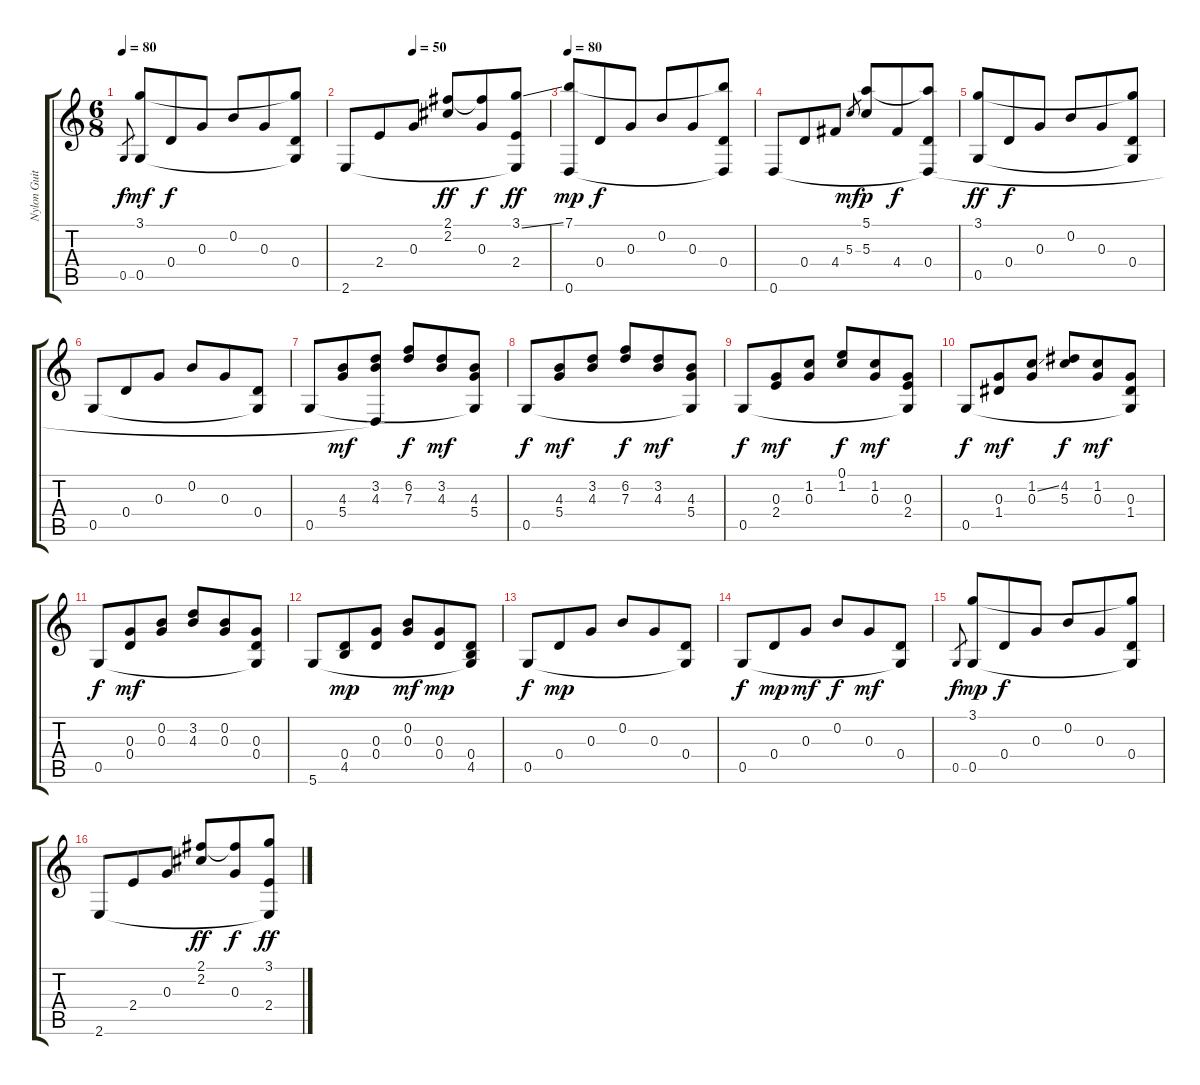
\track ("Nylon Guitar DGDGBE" "Nylon Guit") {instrument acousticguitarnylon}
\staff {score tabs}
\tuning (E4 B3 G3 D3 G2 D2) {hide}
\ts (6 8)
\tempo 80
\clef g2
\ks c
0.5.8{gr dy f instrument acousticguitarnylon} (3.1 0.5).8{dy mf} 0.4.8{dy f} 0.3.8 0.2.8 0.3.8 (3.1{t} 0.4 0.5{t}).8 |
\tempo (50 0.3333333333333333)
2.6.8 2.4.8 0.3.8 (2.1 2.2).8{dy ff} (2.1{t} 0.3).8{dy f} (3.1{ss} 2.4 2.6{t}).8{dy ff} |
\tempo 80
(7.1 0.6).8{dy mp} 0.4.8{dy f} 0.3.8 0.2.8 0.3.8 (7.1{t} 0.4 0.6{t}).8 |
0.6.8 0.4.8 4.4.8 5.3.8{gr dy mf} (5.1 5.3).8{dy p} 4.4.8{dy f} (5.1{t} 0.4 0.6{t}).8 |
(3.1 0.5).8{dy ff} 0.4.8{dy f} 0.3.8 0.2.8 0.3.8 (3.1{t} 0.4 0.5{t}).8 |
0.5.8 0.4.8 0.3.8 0.2.8 0.3.8 (0.4 0.5{t}).8 |
0.5.8 (4.3 5.4).8{dy mf} (3.2 4.3 0.6{t}).8 (6.2 7.3).8{dy f} (3.2 4.3).8{dy mf} (4.3 5.4 0.5{t}).8 |
0.5.8{dy f} (4.3 5.4).8{dy mf} (3.2 4.3).8 (6.2 7.3).8{dy f} (3.2 4.3).8{dy mf} (4.3 5.4 0.5{t}).8 |
0.5.8{dy f} (0.3 2.4).8{dy mf} (1.2 0.3).8 (0.1 1.2).8{dy f} (1.2 0.3).8{dy mf} (0.3 2.4 0.5{t}).8 |
0.5.8{dy f} (0.3 1.4).8{dy mf} (1.2{ss} 0.3).8 (4.2 5.3).8{dy f} (1.2 0.3).8{dy mf} (0.3 1.4 0.5{t}).8 |
0.5.8{dy f} (0.3 0.4).8{dy mf} (0.2 0.3).8 (3.2 4.3).8 (0.2 0.3).8 (0.3 0.4 0.5{t}).8 |
5.6.8 (0.4 4.5).8{dy mp} (0.3 0.4).8 (0.2 0.3).8{dy mf} (0.3 0.4).8{dy mp} (0.4 4.5 5.6{t}).8 |
0.5.8{dy f} 0.4.8{dy mp} 0.3.8 0.2.8 0.3.8 (0.4 0.5{t}).8 |
0.5.8{dy f} 0.4.8{dy mp} 0.3.8{dy mf} 0.2.8{dy f} 0.3.8{dy mf} (0.4 0.5{t}).8 |
0.5.8{gr dy f} (3.1 0.5).8{dy mp} 0.4.8{dy f} 0.3.8 0.2.8 0.3.8 (3.1{t} 0.4 0.5{t}).8 |
2.6.8 2.4.8 0.3.8 (2.1 2.2).8{dy ff} (2.1{t} 0.3).8{dy f} (3.1{ss} 2.4 2.6{t}).8{dy ff}
